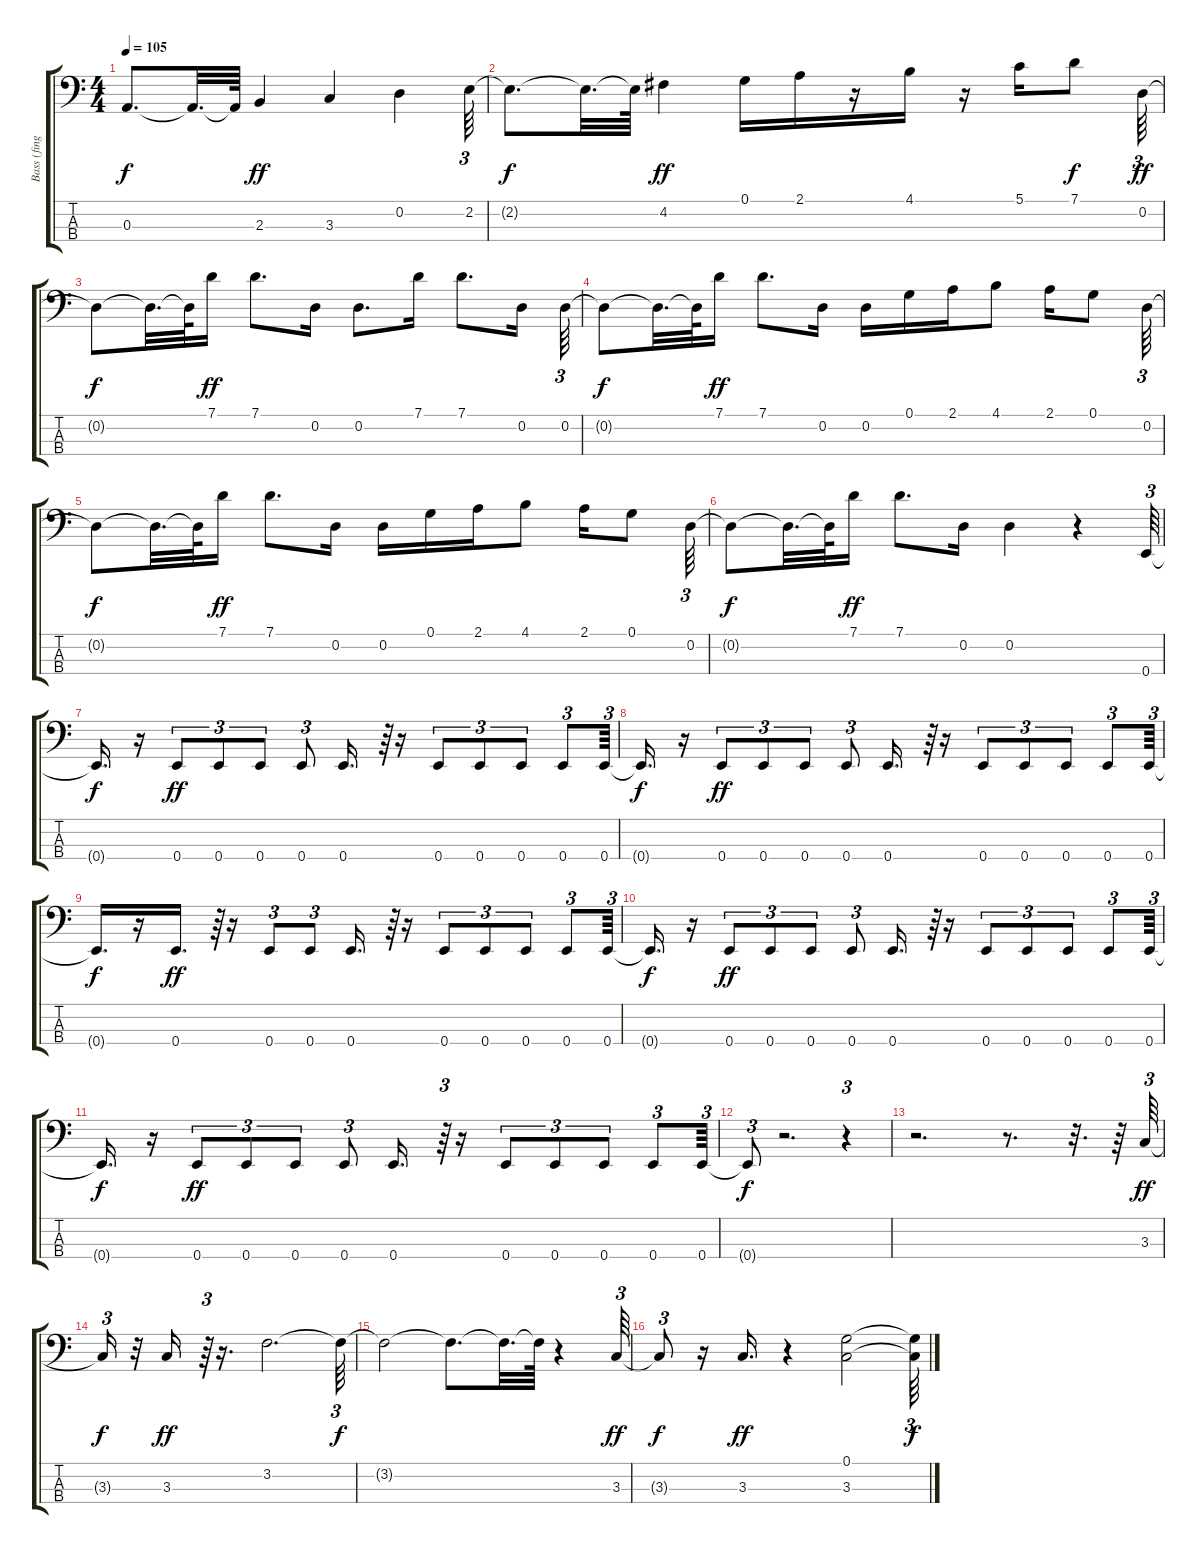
\track ("Bass (finger)" "Bass (fing") {instrument electricbassfinger}
\staff {score tabs}
\tuning (G2 D2 A1 E1) {hide}
\ts (4 4)
\tempo 105
\clef f4
\ks c
0.3{t}.8{d dy f} 0.3{t}.32{d} 0.3{t}.64 2.3.4{dy ff} 3.3.4 0.2.4 2.2.64{tu (3 2)} |
2.2{t}.8{d dy f} 2.2{t}.32{d} 2.2{t}.64 4.2.4{dy ff} 0.1.16 2.1.16 r.16 4.1.16 r.16 5.1.16 7.1.8{dy f} 0.2.64{tu (3 2) dy ff} |
0.2{t}.8{dy f} 0.2{t}.32{d} 0.2{t}.64 7.1.16{dy ff} 7.1.8{d} 0.2.16 0.2.8{d} 7.1.16 7.1.8{d} 0.2.16 0.2.64{tu (3 2)} |
0.2{t}.8{dy f} 0.2{t}.32{d} 0.2{t}.64 7.1.16{dy ff} 7.1.8{d} 0.2.16 0.2.16 0.1.16 2.1.16 4.1.8 2.1.16 0.1.8 0.2.64{tu (3 2)} |
0.2{t}.8{dy f} 0.2{t}.32{d} 0.2{t}.64 7.1.16{dy ff} 7.1.8{d} 0.2.16 0.2.16 0.1.16 2.1.16 4.1.8 2.1.16 0.1.8 0.2.64{tu (3 2)} |
0.2{t}.8{dy f} 0.2{t}.32{d} 0.2{t}.64 7.1.16{dy ff} 7.1.8{d} 0.2.16 0.2.4 r.4 0.4.64{tu (3 2)} |
0.4{t}.16{d dy f} r.16 0.4.8{tu (3 2) dy ff} 0.4.8{tu (3 2)} 0.4.8{tu (3 2)} 0.4.8{tu (3 2)} 0.4.16{d} r.64{tu (3 2)} r.16 0.4.8{tu (3 2)} 0.4.8{tu (3 2)} 0.4.8{tu (3 2)} 0.4.8{tu (3 2)} 0.4.64{tu (3 2)} |
0.4{t}.16{d dy f} r.16 0.4.8{tu (3 2) dy ff} 0.4.8{tu (3 2)} 0.4.8{tu (3 2)} 0.4.8{tu (3 2)} 0.4.16{d} r.64{tu (3 2)} r.16 0.4.8{tu (3 2)} 0.4.8{tu (3 2)} 0.4.8{tu (3 2)} 0.4.8{tu (3 2)} 0.4.64{tu (3 2)} |
0.4{t}.16{d dy f} r.16 0.4.16{d dy ff} r.64{tu (3 2)} r.16 0.4.8{tu (3 2)} 0.4.8{tu (3 2)} 0.4.16{d} r.64{tu (3 2)} r.16 0.4.8{tu (3 2)} 0.4.8{tu (3 2)} 0.4.8{tu (3 2)} 0.4.8{tu (3 2)} 0.4.64{tu (3 2)} |
0.4{t}.16{d dy f} r.16 0.4.8{tu (3 2) dy ff} 0.4.8{tu (3 2)} 0.4.8{tu (3 2)} 0.4.8{tu (3 2)} 0.4.16{d} r.64{tu (3 2)} r.16 0.4.8{tu (3 2)} 0.4.8{tu (3 2)} 0.4.8{tu (3 2)} 0.4.8{tu (3 2)} 0.4.64{tu (3 2)} |
0.4{t}.16{d dy f} r.16 0.4.8{tu (3 2) dy ff} 0.4.8{tu (3 2)} 0.4.8{tu (3 2)} 0.4.8{tu (3 2)} 0.4.16{d} r.64{tu (3 2)} r.16 0.4.8{tu (3 2)} 0.4.8{tu (3 2)} 0.4.8{tu (3 2)} 0.4.8{tu (3 2)} 0.4.64{tu (3 2)} |
0.4{t}.8{tu (3 2) dy f} r.2{d} r.4{tu (3 2)} |
r.2{d} r.8{d} r.32{d} r.64 3.3.64{tu (3 2) dy ff} |
3.3{t}.16{tu (3 2) dy f} r.32 3.3.16{dy ff} r.64{tu (3 2)} r.16{d} 3.2.2{d} 3.2{t}.64{tu (3 2) dy f} |
3.2{t}.2 3.2{t}.8{d} 3.2{t}.32{d} 3.2{t}.64 r.4 3.3.64{tu (3 2) dy ff} |
3.3{t}.8{tu (3 2) dy f} r.16 3.3.16{d dy ff} r.4 (0.1 3.3).2 (0.1{t} 3.3{t}).64{tu (3 2) dy f}
